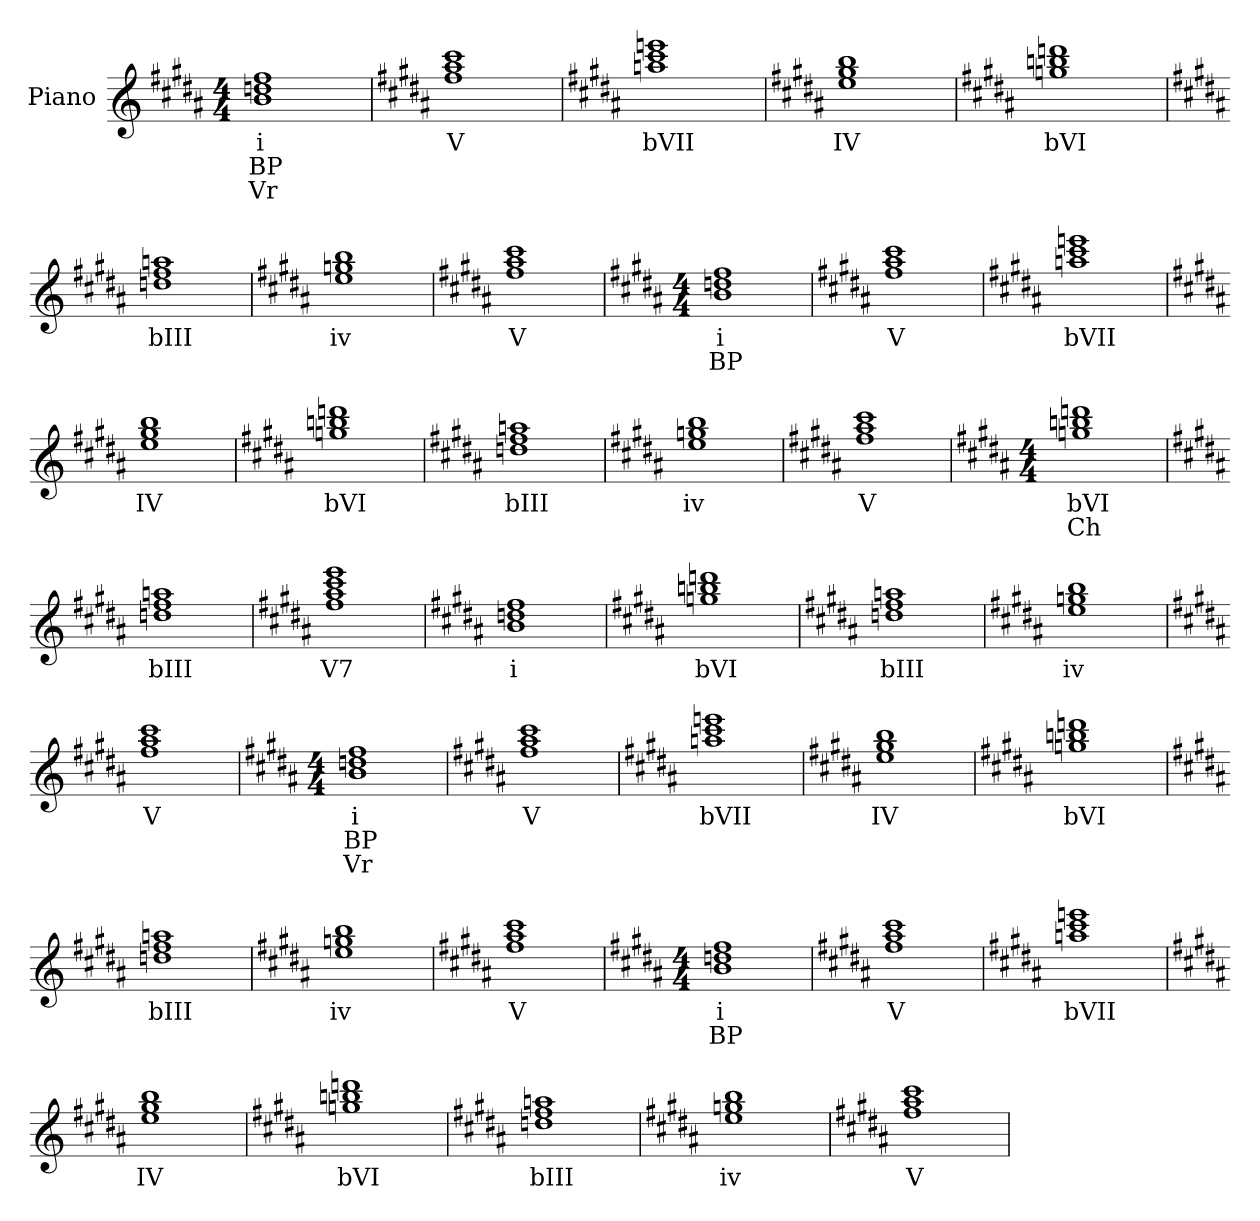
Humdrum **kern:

**kern	**text	**text	**text
*part1	*part1	*part1	*part1
*staff1	*staff1	*staff1	*staff1
*I"Piano	*	*	*
*I'Pno	*	*	*
*k[f#c#g#d#a#]	*	*	*
*B:	*	*	*
*M4/4	*	*	*
=	=	=	=
1b 1ddn 1ff#	i	BP	Vr
=	=	=	=
*k[f#c#g#d#a#]	*	*	*
*B:	*	*	*
1ff# 1aa# 1ccc#	V	.	.
=	=	=	=
*k[f#c#g#d#a#]	*	*	*
*B:	*	*	*
1aan 1ccc# 1eeen	bVII	.	.
=	=	=	=
*k[f#c#g#d#a#]	*	*	*
*B:	*	*	*
1ee 1gg# 1bb	IV	.	.
=	=	=	=
*k[f#c#g#d#a#]	*	*	*
*B:	*	*	*
1ggn 1bbn 1dddn	bVI	.	.
=	=	=	=
*k[f#c#g#d#a#]	*	*	*
*B:	*	*	*
1ddn 1ff# 1aan	bIII	.	.
=	=	=	=
*k[f#c#g#d#a#]	*	*	*
*B:	*	*	*
1ee 1ggn 1bb	iv	.	.
=	=	=	=
*k[f#c#g#d#a#]	*	*	*
*B:	*	*	*
1ff# 1aa# 1ccc#	V	.	.
=	=	=	=
*k[f#c#g#d#a#]	*	*	*
*B:	*	*	*
*M4/4	*	*	*
1b 1ddn 1ff#	i	BP	.
=	=	=	=
*k[f#c#g#d#a#]	*	*	*
*B:	*	*	*
1ff# 1aa# 1ccc#	V	.	.
=	=	=	=
*k[f#c#g#d#a#]	*	*	*
*B:	*	*	*
1aan 1ccc# 1eeen	bVII	.	.
=	=	=	=
*k[f#c#g#d#a#]	*	*	*
*B:	*	*	*
1ee 1gg# 1bb	IV	.	.
=	=	=	=
*k[f#c#g#d#a#]	*	*	*
*B:	*	*	*
1ggn 1bbn 1dddn	bVI	.	.
=	=	=	=
*k[f#c#g#d#a#]	*	*	*
*B:	*	*	*
1ddn 1ff# 1aan	bIII	.	.
=	=	=	=
*k[f#c#g#d#a#]	*	*	*
*B:	*	*	*
1ee 1ggn 1bb	iv	.	.
=	=	=	=
*k[f#c#g#d#a#]	*	*	*
*B:	*	*	*
1ff# 1aa# 1ccc#	V	.	.
=	=	=	=
*k[f#c#g#d#a#]	*	*	*
*B:	*	*	*
*M4/4	*	*	*
1ggn 1bbn 1dddn	bVI	Ch	.
=	=	=	=
*k[f#c#g#d#a#]	*	*	*
*B:	*	*	*
1ddn 1ff# 1aan	bIII	.	.
=	=	=	=
*k[f#c#g#d#a#]	*	*	*
*B:	*	*	*
1ff# 1aa# 1ccc# 1eee	V7	.	.
=	=	=	=
*k[f#c#g#d#a#]	*	*	*
*B:	*	*	*
1b 1ddn 1ff#	i	.	.
=	=	=	=
*k[f#c#g#d#a#]	*	*	*
*B:	*	*	*
1ggn 1bbn 1dddn	bVI	.	.
=	=	=	=
*k[f#c#g#d#a#]	*	*	*
*B:	*	*	*
1ddn 1ff# 1aan	bIII	.	.
=	=	=	=
*k[f#c#g#d#a#]	*	*	*
*B:	*	*	*
1ee 1ggn 1bb	iv	.	.
=	=	=	=
*k[f#c#g#d#a#]	*	*	*
*B:	*	*	*
1ff# 1aa# 1ccc#	V	.	.
=	=	=	=
*k[f#c#g#d#a#]	*	*	*
*B:	*	*	*
*M4/4	*	*	*
1b 1ddn 1ff#	i	BP	Vr
=	=	=	=
*k[f#c#g#d#a#]	*	*	*
*B:	*	*	*
1ff# 1aa# 1ccc#	V	.	.
=	=	=	=
*k[f#c#g#d#a#]	*	*	*
*B:	*	*	*
1aan 1ccc# 1eeen	bVII	.	.
=	=	=	=
*k[f#c#g#d#a#]	*	*	*
*B:	*	*	*
1ee 1gg# 1bb	IV	.	.
=	=	=	=
*k[f#c#g#d#a#]	*	*	*
*B:	*	*	*
1ggn 1bbn 1dddn	bVI	.	.
=	=	=	=
*k[f#c#g#d#a#]	*	*	*
*B:	*	*	*
1ddn 1ff# 1aan	bIII	.	.
=	=	=	=
*k[f#c#g#d#a#]	*	*	*
*B:	*	*	*
1ee 1ggn 1bb	iv	.	.
=	=	=	=
*k[f#c#g#d#a#]	*	*	*
*B:	*	*	*
1ff# 1aa# 1ccc#	V	.	.
=	=	=	=
*k[f#c#g#d#a#]	*	*	*
*B:	*	*	*
*M4/4	*	*	*
1b 1ddn 1ff#	i	BP	.
=	=	=	=
*k[f#c#g#d#a#]	*	*	*
*B:	*	*	*
1ff# 1aa# 1ccc#	V	.	.
=	=	=	=
*k[f#c#g#d#a#]	*	*	*
*B:	*	*	*
1aan 1ccc# 1eeen	bVII	.	.
=	=	=	=
*k[f#c#g#d#a#]	*	*	*
*B:	*	*	*
1ee 1gg# 1bb	IV	.	.
=	=	=	=
*k[f#c#g#d#a#]	*	*	*
*B:	*	*	*
1ggn 1bbn 1dddn	bVI	.	.
=	=	=	=
*k[f#c#g#d#a#]	*	*	*
*B:	*	*	*
1ddn 1ff# 1aan	bIII	.	.
=	=	=	=
*k[f#c#g#d#a#]	*	*	*
*B:	*	*	*
1ee 1ggn 1bb	iv	.	.
=	=	=	=
*k[f#c#g#d#a#]	*	*	*
*B:	*	*	*
1ff# 1aa# 1ccc#	V	.	.
=	=	=	=
*-	*-	*-	*-
